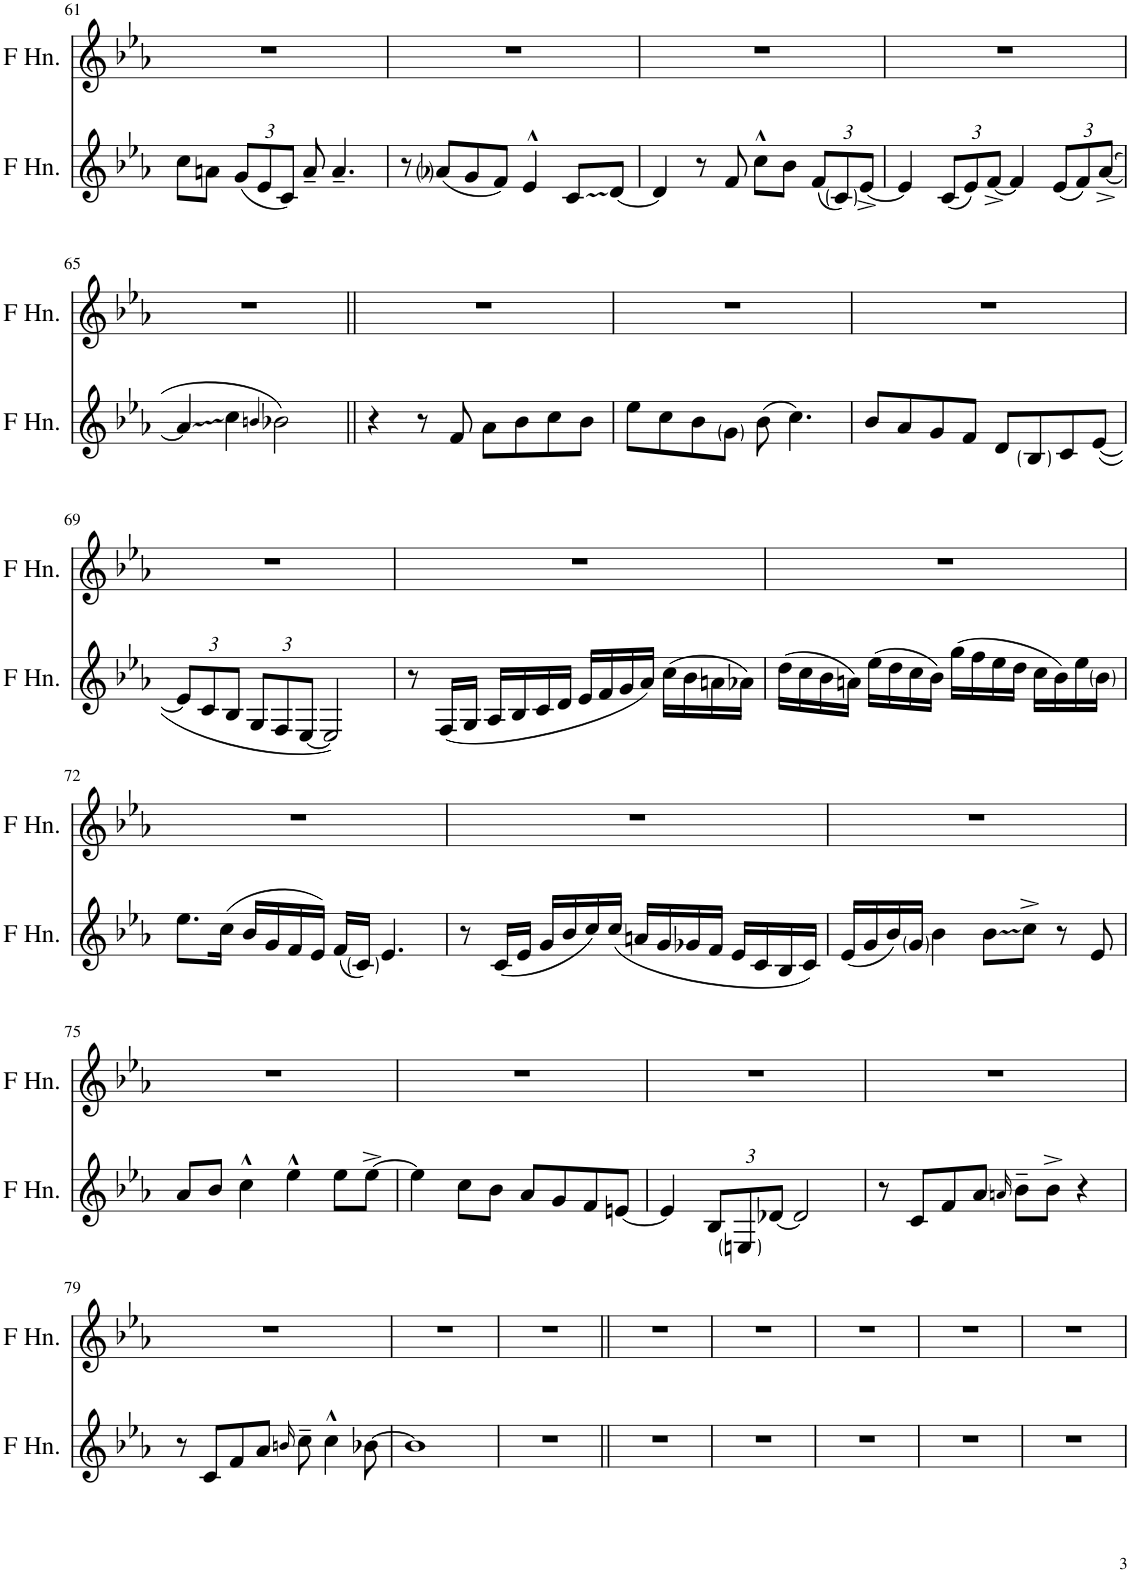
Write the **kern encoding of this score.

**kern	**kern
*part2	*part1
*staff2	*staff1
*I"Horn in F	*I"Horn in F
!!LO:PB:g=z
*clefG2	*clefG2
*Trd4c7	*Trd4c7
*k[b-e-a-]	*k[b-e-a-]
*M4/4	*M4/4
=61	=61
8cc\L	1r
8an\J	.
*Xbrackettup	*
(12g/L	.
12e-/	.
12c/J)	.
8a~/	.
4.a~/	.
=62	=62
8r	1r
(8a-i/L	.
8g/	.
8f/J)	.
4e-^^/	.
8c/L	.
[8d/J	.
=63	=63
4d/]	1r
8r	.
8f/	.
8cc^^\L	.
8b-\J	.
(12f/L	.
12c/)	.
[12e-^/J	.
=64	=64
4e-/]	1r
(12c/L	.
12e-/)	.
[12f^/J	.
4f/]	.
(12e-/L	.
12f/)	.
([12a-^/J	.
!!LO:LB:g=z
=65	=65
4a-/]	1r
4cc\	.
4qbn/	.
2b-X\)	.
=66||	=66||
4r	1r
8r	.
8f/	.
8a-\L	.
8b-\	.
8cc\	.
8b-\J	.
=67	=67
8ee-\L	1r
8cc\	.
8b-\	.
8g\J	.
(8b-\	.
4.cc\)	.
=68	=68
8b-/L	1r
8a-/	.
8g/	.
8f/J	.
8d/L	.
8B-/	.
8c/	.
([8e-/J	.
!!LO:LB:g=z
=69	=69
12e-/L]	1r
12c/	.
12B-/J	.
12G/L	.
12F/	.
[12E-/J	.
2E-/])	.
=70	=70
8r	1r
(16F/LL	.
16G/JJ	.
16A-/LL	.
16B-/	.
16c/	.
16d/JJ	.
16e-/LL	.
16f/	.
16g/	.
16a-/JJ)	.
(16cc\LL	.
16b-\	.
16an\	.
16a-X\JJ)	.
=71	=71
(16dd\LL	1r
16cc\	.
16b-\	.
16an\JJ)	.
(16ee-\LL	.
16dd\	.
16cc\	.
16b-\JJ)	.
(16gg\LL	.
16ff\	.
16ee-\	.
16dd\JJ	.
16cc\LL	.
16b-\)	.
16ee-\	.
16b-\JJ	.
!!LO:LB:g=z
=72	=72
8.ee-\L	1r
(16cc\Jk	.
16b-/LL	.
16g/	.
16f/	.
16e-/JJ)	.
(16f/LL	.
16c/JJ)	.
4.e-/	.
=73	=73
8r	1r
(16c/LL	.
16e-/JJ	.
16g/LL	.
16b-/	.
16cc/)	.
(16cc/JJ	.
16an/LL	.
16g/	.
16g-X/	.
16f/JJ	.
16e-/LL	.
16c/	.
16B-/	.
16c/JJ)	.
=74	=74
(16e-/LL	1r
16g/	.
16b-/)	.
16g/JJ	.
4b-\	.
8b-\L	.
8cc^\J	.
8r	.
8e-/	.
!!LO:LB:g=z
=75	=75
8a-/L	1r
8b-/J	.
4cc^^\	.
4ee-^^\	.
8ee-\L	.
[8ee-^\J	.
=76	=76
4ee-\]	1r
8cc\L	.
8b-\J	.
8a-/L	.
8g/	.
8f/	.
[8en/J	.
=77	=77
4e/]	1r
12B-/L	.
12En/	.
[12d-X/J	.
2d-/]	.
=78	=78
8r	1r
8c/L	.
8f/	.
8a-/J	.
16qan/	.
8b-~\L	.
8b-^\J	.
4r	.
!!LO:LB:g=z
=79	=79
8r	1r
8c/L	.
8f/	.
8a-/J	.
16qbn/	.
8cc~\	.
4cc^^\	.
[8b-X\	.
=80	=80
1b-]	1r
=81	=81
1r	1r
=82||	=82||
1r	1r
=83	=83
1r	1r
=84	=84
1r	1r
=85	=85
1r	1r
=86	=86
1r	1r
=	=
*-	*-
